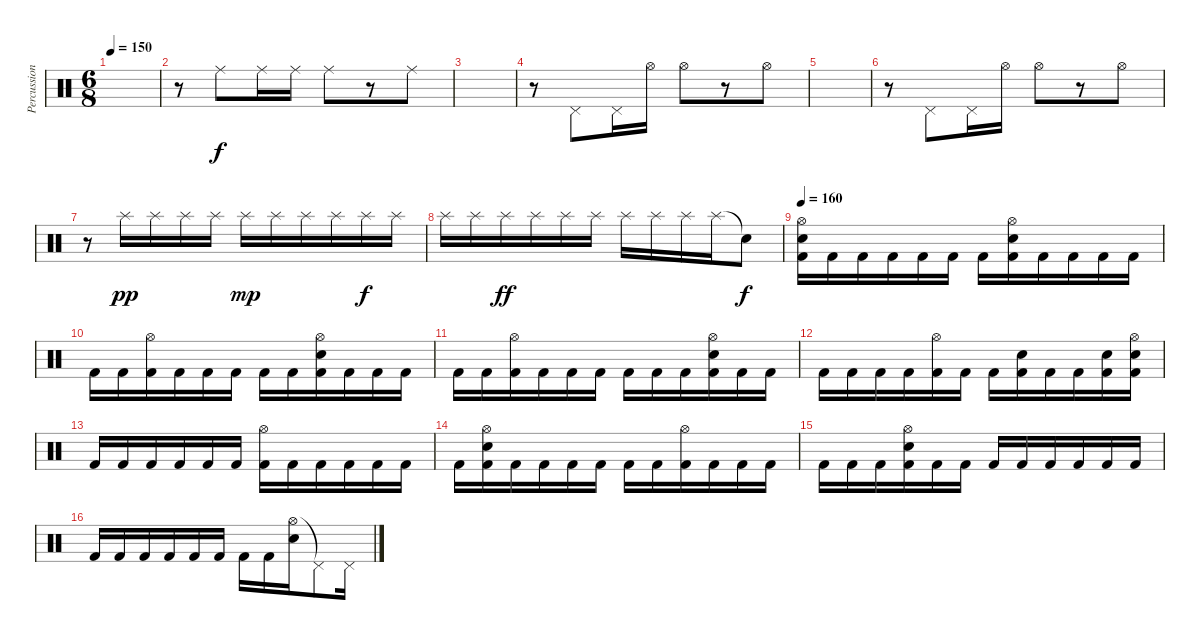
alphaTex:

\track ("Percussion" "Percussion") {instrument percussion}
\staff {score}
\articulation defaults
\ts (6 8)
\tempo 150
\tempo 160
\tempo 150
\clef neutral
\ks c
|
r.8 "Ride (middle)".8 "Ride (middle)".16 "Ride (middle)".16 "Ride (middle)".8 r.8 "Ride (middle)".8 |
|
r.8 "Pedal Hi-Hat (hit)".8 "Pedal Hi-Hat (hit)".16 "Hi-Hat (open)".16 "Hi-Hat (open)".8 r.8 "Hi-Hat (open)".8 |
|
r.8 "Pedal Hi-Hat (hit)".8 "Pedal Hi-Hat (hit)".16 "Hi-Hat (open)".16 "Hi-Hat (open)".8 r.8 "Hi-Hat (open)".8 |
r.8 "Splash (hit)".16{dy pp} "Splash (hit)".16 "Splash (hit)".16 "Splash (hit)".16 "Splash (hit)".16{dy mp} "Splash (hit)".16 "Splash (hit)".16 "Splash (hit)".16 "Splash (hit)".16{dy f} "Splash (hit)".16 |
"Splash (hit)".16 "Splash (hit)".16 "Splash (hit)".16{dy ff} "Splash (hit)".16 "Splash (hit)".16 "Splash (hit)".16 "Splash (hit)".16 "Splash (hit)".16 "Splash (hit)".16 "Splash (hit)".16 "Snare (hit)"{t}.8{dy f} |
\tempo 160
("Hi-Hat (open)" "Electric Snare (hit)" "Kick (hit) 2").16 "Kick (hit) 2".16 "Kick (hit) 2".16 "Kick (hit) 2".16 "Kick (hit) 2".16 "Kick (hit) 2".16 "Kick (hit) 2".16 ("Hi-Hat (open)" "Electric Snare (hit)" "Kick (hit) 2").16 "Kick (hit) 2".16 "Kick (hit) 2".16 "Kick (hit) 2".16 "Kick (hit) 2".16 |
"Kick (hit) 2".16 "Kick (hit) 2".16 ("Hi-Hat (open)" "Kick (hit) 2").16 "Kick (hit) 2".16 "Kick (hit) 2".16 "Kick (hit) 2".16 "Kick (hit) 2".16 "Kick (hit) 2".16 ("Hi-Hat (open)" "Electric Snare (hit)" "Kick (hit) 2").16 "Kick (hit) 2".16 "Kick (hit) 2".16 "Kick (hit) 2".16 |
"Kick (hit) 2".16 "Kick (hit) 2".16 ("Hi-Hat (open)" "Kick (hit) 2").16 "Kick (hit) 2".16 "Kick (hit) 2".16 "Kick (hit) 2".16 "Kick (hit) 2".16 "Kick (hit) 2".16 "Kick (hit) 2".16 ("Hi-Hat (open)" "Electric Snare (hit)" "Kick (hit) 2").16 "Kick (hit) 2".16 "Kick (hit) 2".16 |
"Kick (hit) 2".16 "Kick (hit) 2".16 "Kick (hit) 2".16 "Kick (hit) 2".16 ("Hi-Hat (open)" "Kick (hit) 2").16 "Kick (hit) 2".16 "Kick (hit) 2".16 ("Electric Snare (hit)" "Kick (hit) 2").16 "Kick (hit) 2".16 "Kick (hit) 2".16 ("Electric Snare (hit)" "Kick (hit) 2").16 ("Hi-Hat (open)" "Electric Snare (hit)" "Kick (hit) 2").16 |
"Kick (hit) 2".16 "Kick (hit) 2".16 "Kick (hit) 2".16 "Kick (hit) 2".16 "Kick (hit) 2".16 "Kick (hit) 2".16 ("Hi-Hat (open)" "Kick (hit) 2").16 "Kick (hit) 2".16 "Kick (hit) 2".16 "Kick (hit) 2".16 "Kick (hit) 2".16 "Kick (hit) 2".16 |
"Kick (hit) 2".16 ("Hi-Hat (open)" "Electric Snare (hit)" "Kick (hit) 2").16 "Kick (hit) 2".16 "Kick (hit) 2".16 "Kick (hit) 2".16 "Kick (hit) 2".16 "Kick (hit) 2".16 "Kick (hit) 2".16 ("Hi-Hat (open)" "Kick (hit) 2").16 "Kick (hit) 2".16 "Kick (hit) 2".16 "Kick (hit) 2".16 |
"Kick (hit) 2".16 "Kick (hit) 2".16 "Kick (hit) 2".16 ("Hi-Hat (open)" "Electric Snare (hit)" "Kick (hit) 2").16 "Kick (hit) 2".16 "Kick (hit) 2".16 "Kick (hit) 2".16 "Kick (hit) 2".16 "Kick (hit) 2".16 "Kick (hit) 2".16 "Kick (hit) 2".16 "Kick (hit) 2".16 |
"Kick (hit) 2".16 "Kick (hit) 2".16 "Kick (hit) 2".16 "Kick (hit) 2".16 "Kick (hit) 2".16 "Kick (hit) 2".16 "Kick (hit) 2".16 "Kick (hit) 2".16 ("Hi-Hat (open)" "Electric Snare (hit)").16 "Pedal Hi-Hat (hit)"{t}.8 "Pedal Hi-Hat (hit)".16
